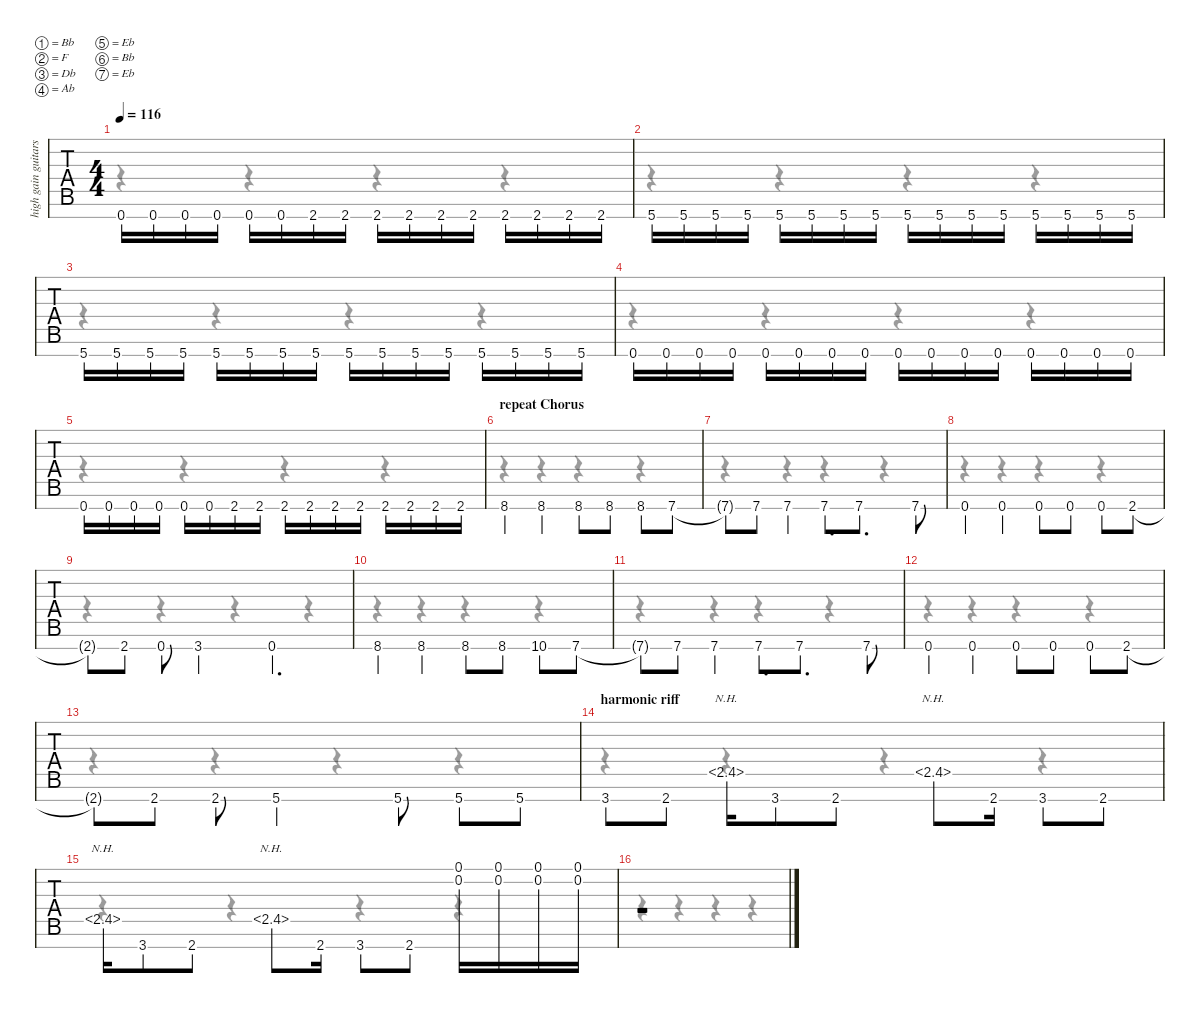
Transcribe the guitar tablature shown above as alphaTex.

\defaultSystemsLayout 4
\hideDynamics
\bracketExtendMode nobrackets
\track ("Rhythm Left" "high gain guitars") {instrument distortionguitar}
\staff {tabs}
\tuning (Bb3 F3 Db3 Ab2 Eb2 Bb1 Eb1)
\voice
\ts (4 4)
\tempo 116
\clef g2
\ks c
0.7{acc #}.16{dy f beam Up} 0.7{acc #}.16{beam Up} 0.7{acc #}.16{beam Up} 0.7{acc #}.16{beam Up} 0.7{acc #}.16{beam Up} 0.7{acc #}.16{beam Up} 2.7.16{beam Up} 2.7.16{beam Up} 2.7.16{beam Up} 2.7.16{beam Up} 2.7.16{beam Up} 2.7.16{beam Up} 2.7.16{beam Up} 2.7.16{beam Up} 2.7.16{beam Up} 2.7.16{beam Up} |
5.7{acc #}.16{beam Up} 5.7{acc #}.16{beam Up} 5.7{acc #}.16{beam Up} 5.7{acc #}.16{beam Up} 5.7{acc #}.16{beam Up} 5.7{acc #}.16{beam Up} 5.7{acc #}.16{beam Up} 5.7{acc #}.16{beam Up} 5.7{acc #}.16{beam Up} 5.7{acc #}.16{beam Up} 5.7{acc #}.16{beam Up} 5.7{acc #}.16{beam Up} 5.7{acc #}.16{beam Up} 5.7{acc #}.16{beam Up} 5.7{acc #}.16{beam Up} 5.7{acc #}.16{beam Up} |
5.7{acc #}.16{beam Up} 5.7{acc #}.16{beam Up} 5.7{acc #}.16{beam Up} 5.7{acc #}.16{beam Up} 5.7{acc #}.16{beam Up} 5.7{acc #}.16{beam Up} 5.7{acc #}.16{beam Up} 5.7{acc #}.16{beam Up} 5.7{acc #}.16{beam Up} 5.7{acc #}.16{beam Up} 5.7{acc #}.16{beam Up} 5.7{acc #}.16{beam Up} 5.7{acc #}.16{beam Up} 5.7{acc #}.16{beam Up} 5.7{acc #}.16{beam Up} 5.7{acc #}.16{beam Up} |
0.7{acc #}.16{beam Up} 0.7{acc #}.16{beam Up} 0.7{acc #}.16{beam Up} 0.7{acc #}.16{beam Up} 0.7{acc #}.16{beam Up} 0.7{acc #}.16{beam Up} 0.7{acc #}.16{beam Up} 0.7{acc #}.16{beam Up} 0.7{acc #}.16{beam Up} 0.7{acc #}.16{beam Up} 0.7{acc #}.16{beam Up} 0.7{acc #}.16{beam Up} 0.7{acc #}.16{beam Up} 0.7{acc #}.16{beam Up} 0.7{acc #}.16{beam Up} 0.7{acc #}.16{beam Up} |
0.7{acc #}.16{beam Up} 0.7{acc #}.16{beam Up} 0.7{acc #}.16{beam Up} 0.7{acc #}.16{beam Up} 0.7{acc #}.16{beam Up} 0.7{acc #}.16{beam Up} 2.7.16{beam Up} 2.7.16{beam Up} 2.7.16{beam Up} 2.7.16{beam Up} 2.7.16{beam Up} 2.7.16{beam Up} 2.7.16{beam Up} 2.7.16{beam Up} 2.7.16{beam Up} 2.7.16{beam Up} |
\section ("" "repeat Chorus")
8.7.4{beam Up} 8.7.4{beam Up} 8.7.8{beam Up} 8.7.8{beam Up} 8.7.8{beam Up} 7.7{acc #}.8{beam Up} |
7.7{t acc #}.8{beam Up} 7.7{acc #}.8{beam Up} 7.7{acc #}.4{beam Up} 7.7{acc #}.8{d beam Up} 7.7{acc #}.8{d beam Up} 7.7{acc #}.8{beam Up} |
0.7{acc #}.4{beam Up} 0.7{acc #}.4{beam Up} 0.7{acc #}.8{beam Up} 0.7{acc #}.8{beam Up} 0.7{acc #}.8{beam Up} 2.7.8{beam Up} |
2.7{t}.8{beam Up} 2.7.8{beam Up} 0.7{acc #}.8{beam Up} 3.7{acc #}.4{beam Up} 0.7{acc #}.4{d beam Up} |
8.7.4{beam Up} 8.7.4{beam Up} 8.7.8{beam Up} 8.7.8{beam Up} 10.7{acc #}.8{beam Up} 7.7{acc #}.8{beam Up} |
7.7{t acc #}.8{beam Up} 7.7{acc #}.8{beam Up} 7.7{acc #}.4{beam Up} 7.7{acc #}.8{d beam Up} 7.7{acc #}.8{d beam Up} 7.7{acc #}.8{beam Up} |
0.7{acc #}.4{beam Up} 0.7{acc #}.4{beam Up} 0.7{acc #}.8{beam Up} 0.7{acc #}.8{beam Up} 0.7{acc #}.8{beam Up} 2.7.8{beam Up} |
2.7{t}.8{beam Up} 2.7.8{beam Up} 2.7.8{beam Up} 5.7{acc #}.4{beam Up} 5.7{acc #}.8{beam Up} 5.7{acc #}.8{beam Up} 5.7{acc #}.8{beam Up} |
\section ("" "harmonic riff")
3.7{acc #}.8{beam Up} 2.7.8{beam Up} 2.5{nh}.16{beam Up} 3.7{acc #}.8{beam Up} 2.7.8{beam Up} 2.5{nh}.8{beam Up} 2.7.16{beam Up} 3.7{acc #}.8{beam Up} 2.7.8{beam Up} |
2.5{nh}.16{beam Up} 3.7{acc #}.8{beam Up} 2.7.8{beam Up} 2.5{nh}.8{beam Up} 2.7.16{beam Up} 3.7{acc #}.8{beam Up} 2.7.8{beam Up} (0.1{acc #} 0.2).16{beam Up} (0.1{acc #} 0.2).16{beam Up} (0.1{acc #} 0.2).16{beam Up} (0.1{acc #} 0.2).16{beam Up} |
r.1{beam Up}
\voice
\clef g2
\ottava regular
\simile none
\ks c
r.4{dy mf beam Down} r.4{beam Down} r.4{beam Down} r.4{beam Down} |
r.4{beam Down} r.4{beam Down} r.4{beam Down} r.4{beam Down} |
r.4{beam Down} r.4{beam Down} r.4{beam Down} r.4{beam Down} |
r.4{beam Down} r.4{beam Down} r.4{beam Down} r.4{beam Down} |
r.4{beam Down} r.4{beam Down} r.4{beam Down} r.4{beam Down} |
r.4{beam Down} r.4{beam Down} r.4{beam Down} r.4{beam Down} |
r.4{beam Down} r.4{beam Down} r.4{beam Down} r.4{beam Down} |
r.4{beam Down} r.4{beam Down} r.4{beam Down} r.4{beam Down} |
r.4{beam Down} r.4{beam Down} r.4{beam Down} r.4{beam Down} |
r.4{beam Down} r.4{beam Down} r.4{beam Down} r.4{beam Down} |
r.4{beam Down} r.4{beam Down} r.4{beam Down} r.4{beam Down} |
r.4{beam Down} r.4{beam Down} r.4{beam Down} r.4{beam Down} |
r.4{beam Down} r.4{beam Down} r.4{beam Down} r.4{beam Down} |
r.4{beam Down} r.4{beam Down} r.4{beam Down} r.4{beam Down} |
r.4{beam Down} r.4{beam Down} r.4{beam Down} r.4{beam Down} |
r.4{beam Down} r.4{beam Down} r.4{beam Down} r.4{beam Down}
